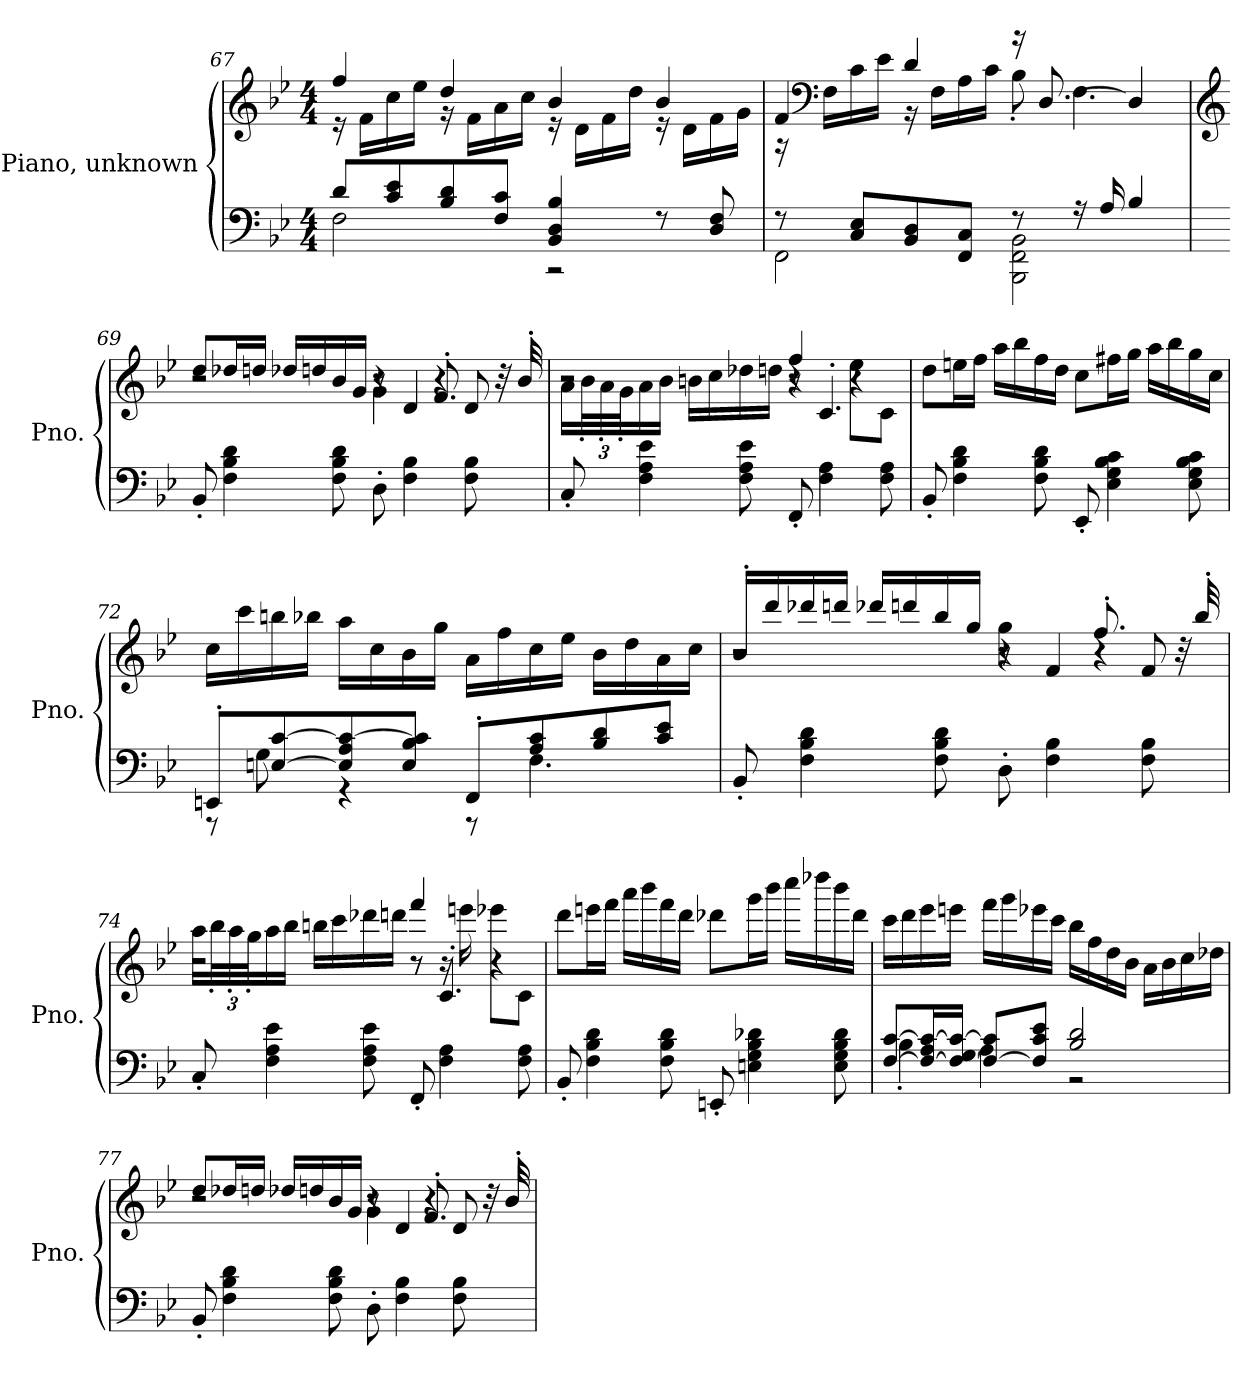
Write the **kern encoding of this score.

**kern	**kern
*part1	*part1
*staff2	*staff1
*I"Piano, unknown	*
*I'Pno.	*
!!LO:LB:g=z
*clefF4	*clefG2
*k[b-e-]	*k[b-e-]
*M4/4	*M4/4
=67	=67
*^	*^
8d/L	2F\	4ff/	16r
.	.	.	16f\LL
8c/ 8e-/	.	.	16cc\
.	.	.	16ee-\JJ
8B-/ 8d/	.	4dd/	16r
.	.	.	16f\LL
8F/ 8c/J	.	.	16a\
.	.	.	16cc\JJ
4BB-/ 4D/ 4B-/	2r	4b-/	16r
.	.	.	16d\LL
.	.	.	16f\
.	.	.	16dd\JJ
8r	.	4b-/	16r
.	.	.	16d\LL
8D/ 8F/	.	.	16f\
.	.	.	16g\JJ
=68	=68	=68	=68
8r	2FF\	4f/	16r
*	*	*clefF4	*
.	.	.	16F\LL
8C/ 8E-/L	.	.	16c\
.	.	.	16e-\JJ
8BB-/ 8D/	.	4d/	16r
.	.	.	16F\LL
8FF/ 8C/J	.	.	16A\
.	.	.	16c\JJ
8r	2BBB-\ 2FF\ 2BB-\	16r	8B-'\
.	.	[8.D/	.
16r	.	.	4.F\
16A/	.	.	.
4B-/	.	4D/]	.
*v	*v	*	*
*	*v	*v
!!LO:LB:g=z
=69	=69
*	*clefG2
*	*^
*	*	*^
8BB-'/	8dd/L	2r	2r
4F\ 4B-\ 4d\	16dd-X/L	.	.
.	16ddn/JJ	.	.
.	16dd-X/LL	.	.
.	16ddn/	.	.
8F\ 8B-\ 8d\	16b-/	.	.
.	16g/JJ	.	.
8D'\	4r	4g\	8r
4F\ 4B-\	.	.	4d/
.	8.f'/	4r	.
8F\ 8B-\	.	.	8d/
.	32r	.	.
.	32b-'/	.	.
=70	=70	=70	=70
8C'/	2r	16a\LL	2r
*	*	*Xbrackettup	*
.	.	48b-'\L	.
.	.	48a'\	.
.	.	48g'\J	.
4F\ 4A\ 4e-\	.	16a\	.
.	.	16b-\JJ	.
.	.	16bn\LL	.
.	.	16cc\	.
8F\ 8A\ 8e-\	.	16dd-X\	.
.	.	16ddn\JJ	.
8FF'/	4ff/	4r	8r
4F\ 4A\	.	.	4.c'/
.	4r	8ee-\L	.
8F\ 8A\	.	8c\J	.
*	*v	*v	*v
!!LO:LB:g=z
=71	=71
8BB-'/	8dd\L
4F\ 4B-\ 4d\	16een\L
.	16ff\JJ
.	16aa\LL
.	16bb-\
8F\ 8B-\ 8d\	16ff\
.	16dd\JJ
8EE-'/	8cc\L
4E-\ 4G\ 4B-\ 4c\	16ff#X\L
.	16gg\JJ
.	16aa\LL
.	16bb-\
8E-\ 8G\ 8B-\ 8c\	16gg\
.	16cc\JJ
=72	=72
*^	*
8EEn'/L	8r	16cc\LL
.	.	16ccc\
[8En/ [8c/	8G\	16bbn\
.	.	16bb-X\JJ
8E/] 8A/ 8c/_	4r	16aa\LL
.	.	16cc\
8E/ 8B-/ 8c/]J	.	16b-\
.	.	16gg\JJ
8FF'/L	8r	16a\LL
.	.	16ff\
8A/ 8c/	4.F\	16cc\
.	.	16ee-\JJ
8B-/ 8d/	.	16b-\LL
.	.	16dd\
8c/ 8e-/J	.	16a\
.	.	16cc\JJ
*v	*v	*
!!LO:PB:g=z
=73	=73
*	*^
*	*	*^
8BB-'/	16b-'/LL	2r	2r
.	16ddd/	.	.
4F\ 4B-\ 4d\	16ddd-X/	.	.
.	16dddn/JJ	.	.
.	16ddd-X/LL	.	.
.	16dddn/	.	.
8F\ 8B-\ 8d\	16bb-/	.	.
.	16gg/JJ	.	.
8D'\	4r	4gg\	8r
4F\ 4B-\	.	.	4f/
.	8.ff'/	4r	.
8F\ 8B-\	.	.	8f/
.	32r	.	.
.	32bb-'/	.	.
=74	=74	=74	=74
8C'/	2r	16aa\LL	2r
.	.	48bb-'\L	.
.	.	48aa'\	.
.	.	48gg'\J	.
4F\ 4A\ 4e-\	.	16aa\	.
.	.	16bb-\JJ	.
.	.	16bbn\LL	.
.	.	16ccc\	.
8F\ 8A\ 8e-\	.	16ddd-X\	.
.	.	16dddn\JJ	.
8FF'/	4fff/	8r	8r
4F\ 4A\	.	16r	4.c'/
.	.	16eeen\	.
.	4r	8eee-X\L	.
8F\ 8A\	.	8c\J	.
*	*v	*v	*v
!!LO:LB:g=z
=75	=75
8BB-'/	8ddd\L
4F\ 4B-\ 4d\	16eeen\L
.	16fff\JJ
.	16aaa\LL
.	16bbb-\
8F\ 8B-\ 8d\	16fff\
.	16ddd\JJ
8EEn'/	8ddd-X\L
4En\ 4G\ 4B-\ 4d-X\	16ggg\L
.	16bbb-\JJ
.	16cccc\LL
.	16dddd-X\
8E\ 8G\ 8B-\ 8d-\	16bbb-\
.	16ddd-\JJ
=76	=76
*^	*
[8F/ [8c/L	4B-'\	16ccc\LL
.	.	16ddd\
16F/_ 16A/ 16c/_L	.	16eee-\
16F/_ 16G/ 16c/_JJ	.	16eeen\JJ
8F/_ 8c/]L	4A\	16fff\LL
.	.	16ggg\
8F/] 8c/ 8e-/J	.	16eee-X\
.	.	16ccc\JJ
2B-/ 2d/	2r	16bb-\LL
.	.	16ff\
.	.	16dd\
.	.	16b-\JJ
.	.	16a\LL
.	.	16b-\
.	.	16cc\
.	.	16dd-X\JJ
*v	*v	*
!!LO:LB:g=z
=77	=77
*	*^
*	*	*^
8BB-'/	8dd/L	2r	2r
4F\ 4B-\ 4d\	16dd-X/L	.	.
.	16ddn/JJ	.	.
.	16dd-X/LL	.	.
.	16ddn/	.	.
8F\ 8B-\ 8d\	16b-/	.	.
.	16g/JJ	.	.
8D'\	4r	4g\	8r
4F\ 4B-\	.	.	4d/
.	8.f'/	4r	.
8F\ 8B-\	.	.	8d/
.	32r	.	.
.	32b-'/	.	.
*	*v	*v	*v
=	=
*-	*-
